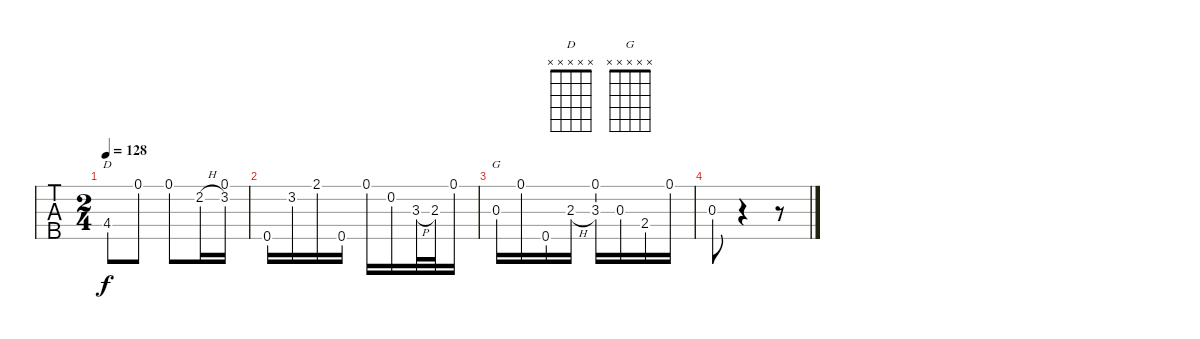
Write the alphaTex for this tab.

\track "" {solo instrument banjo}
\staff {tabs}
\tuning (D4 B3 G3 D3 G4) {hide}
\displaytranspose 12
\chord ("D" x x x x x)
\chord ("G" x x x x x)
\ts (2 4)
\tempo 128
\clef g2
\ks c
4.4.8{ch "D" dy f} 0.1.8 0.1.8 2.2{h}.16 (0.1 3.2).16 |
0.5.16 3.2.16 2.1.16 0.5.16 0.1.16 0.2.16 3.3{h}.32 2.3.32 0.1.16 |
0.3.16{ch "G"} 0.1.16 0.5.16 2.3{h}.16 (0.1 3.3).16 0.3.16 2.4.16 0.1.16 |
0.3.8 r.4 r.8
